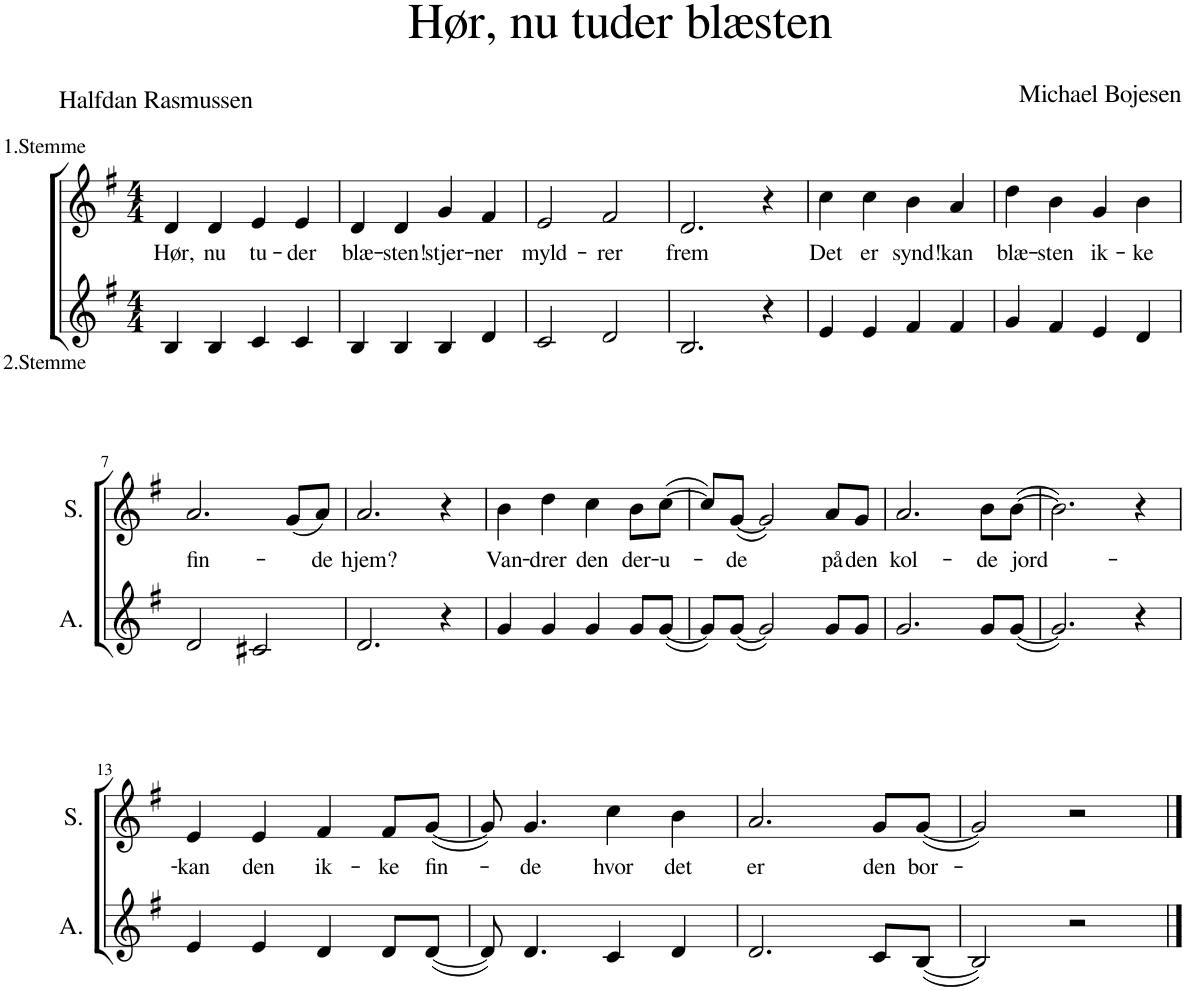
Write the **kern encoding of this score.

**kern	**kern	**text
*part2	*part1	*part1
*staff2	*staff1	*staff1
*I"2.stemme	*I"Soprano	*
*	*I'S.	*
*clefG2	*clefG2	*
*k[f#]	*k[f#]	*
*M4/4	*M4/4	*
=1	=1	=1
!	!LO:TX:a:t=1.Stemme	!
!LO:TX:b:t=2.Stemme	!	!
!	!	!LO:LY:b
4B/	4d/	Hør,
!	!	!LO:LY:b
4B/	4d/	nu
!	!	!LO:LY:b
4c/	4e/	tu-
!	!	!LO:LY:b
4c/	4e/	-der
=2	=2	=2
!	!	!LO:LY:b
4B/	4d/	blæ-
!	!	!LO:LY:b
4B/	4d/	-sten!
!	!	!LO:LY:b
4B/	4g/	stjer-
!	!	!LO:LY:b
4d/	4f#/	-ner
=3	=3	=3
!	!	!LO:LY:b
2c/	2e/	myld-
!	!	!LO:LY:b
2d/	2f#/	-rer
=4	=4	=4
!	!	!LO:LY:b
2.B/	2.d/	frem
4r	4r	.
=5	=5	=5
!	!	!LO:LY:b
4e/	4cc\	Det
!	!	!LO:LY:b
4e/	4cc\	er
!	!	!LO:LY:b
4f#/	4b\	synd!
!	!	!LO:LY:b
4f#/	4a/	kan
=6	=6	=6
!	!	!LO:LY:b
4g/	4dd\	blæ-
!	!	!LO:LY:b
4f#/	4b\	-sten
!	!	!LO:LY:b
4e/	4g/	ik-
!	!	!LO:LY:b
4d/	4b\	-ke
!!LO:LB:g=z
=7	=7	=7
!	!	!LO:LY:b
2d/	2.a/	fin-
2c#X/	.	.
.	(8g/L	.
!	!	!LO:LY:b
.	8a/J)	-de
=8	=8	=8
!	!	!LO:LY:b
2.d/	2.a/	hjem?
4r	4r	.
=9	=9	=9
!	!	!LO:LY:b
4g/	4b\	Van-
!	!	!LO:LY:b
4g/	4dd\	-drer
!	!	!LO:LY:b
4g/	4cc\	den
!	!	!LO:LY:b
8g/L	8b\L	der-
!	!	!LO:LY:b
([8g/J	([8cc\J	-u-
=10	=10	=10
8g/L])	8cc/L])	.
!	!	!LO:LY:b
([8g/J	([8g/J	-de
2g/])	2g/])	.
!	!	!LO:LY:b
8g/L	8a/L	på
!	!	!LO:LY:b
8g/J	8g/J	den
=11	=11	=11
!	!	!LO:LY:b
2.g/	2.a/	kol-
!	!	!LO:LY:b
8g/L	8b\L	-de
!	!	!LO:LY:b
([8g/J	([8b\J	jord-
=12	=12	=12
2.g/])	2.b\])	.
4r	4r	.
!!LO:LB:g=z
=13	=13	=13
!	!	!LO:LY:b
4e/	4e/	-kan
!	!	!LO:LY:b
4e/	4e/	den
!	!	!LO:LY:b
4d/	4f#/	ik-
!	!	!LO:LY:b
8d/L	8f#/L	-ke
!	!	!LO:LY:b
([8d/J	([8g/J	fin-
=14	=14	=14
8d/])	8g/])	.
!	!	!LO:LY:b
4.d/	4.g/	-de
!	!	!LO:LY:b
4c/	4cc\	hvor
!	!	!LO:LY:b
4d/	4b\	det
=15	=15	=15
!	!	!LO:LY:b
2.d/	2.a/	er
!	!	!LO:LY:b
8c/L	8g/L	den
!	!	!LO:LY:b
([8B/J	([8g/J	bor-
=16	=16	=16
2B/])	2g/])	.
2r	2r	.
==	==	==
*-	*-	*-
